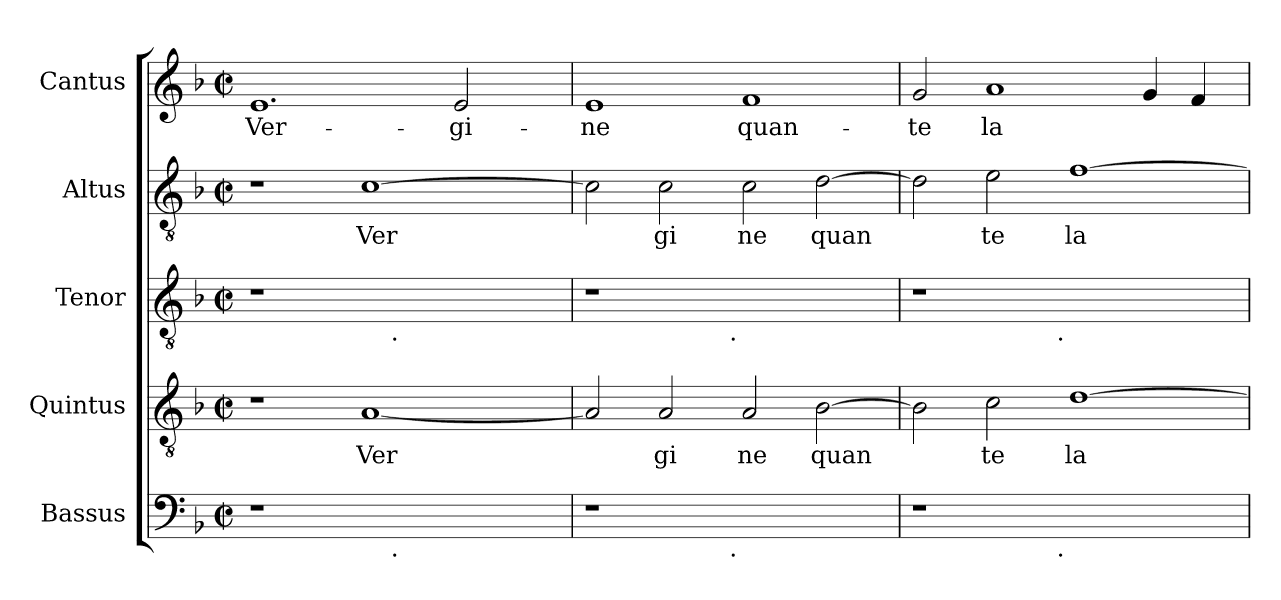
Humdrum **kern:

**kern	**kern	**text	**kern	**kern	**text	**kern	**text
*part5	*part4	*part4	*part3	*part2	*part2	*part1	*part1
*staff5	*staff4	*staff4	*staff3	*staff2	*staff2	*staff1	*staff1
*I"Bassus	*I"Quintus	*	*I"Tenor	*I"Altus	*	*I"Cantus	*
!!LO:PB:g=z
*stria5	*stria5	*	*stria5	*stria5	*	*stria5	*
*clefF4	*clefGv2	*	*clefGv2	*clefGv2	*	*clefG2	*
*k[b-]	*k[b-]	*	*k[b-]	*k[b-]	*	*k[b-]	*
*F:	*F:	*	*F:	*F:	*	*F:	*
*M2/2	*M2/2	*	*M2/2	*M2/2	*	*M2/2	*
*met(c|)	*met(c|)	*	*met(c|)	*met(c|)	*	*met(c|)	*
=1	=1	=1	=1	=1	=1	=1	=1
!	!	!	!	!	!	!	!LO:LY:b:cj
1r	1r	.	1r	1r	.	1.e	Ver-
!	!	!LO:LY:b	!	!	!LO:LY:b	!	!
16..ryy	[<1A	Ver	16..ryy	[>1c	Ver	.	.
!	!	!	!LO:TX:b:t=.	!	!	!	!
!LO:TX:b:t=.	!	!	!	!	!	!	!
2ryy	.	.	2ryy	.	.	.	.
!	!	!	!	!	!	!	!LO:LY:b:cj
.	.	.	.	.	.	2e/	-gi-
4ryy	.	.	4ryy	.	.	.	.
8ryy	.	.	8ryy	.	.	.	.
64ryy	.	.	64ryy	.	.	.	.
=2	=2	=2	=2	=2	=2	=2	=2
!	!	!LO:LY:b	!	!	!LO:LY:b	!	!LO:LY:b:cj
*^	*	*	*^	*	*	*	*
1r	2ryy	2A/]	.	1r	2ryy	2c\]	.	1e	-ne
!	!	!	!LO:LY:b	!	!	!	!LO:LY:b	!	!
.	4...ryy	2A/	gi	.	4...ryy	2c\	gi	.	.
!	!	!	!	!	!LO:TX:b:t=.	!	!	!	!
!	!LO:TX:b:t=.	!	!	!	!	!	!	!	!
.	1ryy	.	.	.	1ryy	.	.	.	.
!	!	!	!LO:LY:b	!	!	!	!LO:LY:b	!	!LO:LY:b:cj
1ryy	.	2A/	ne	1ryy	.	2c\	ne	1f	quan-
!	!	!	!LO:LY:b	!	!	!	!LO:LY:b	!	!
.	.	[>2B-\	quan	.	.	[>2d\	quan	.	.
.	32ryy	.	.	.	32ryy	.	.	.	.
=3	=3	=3	=3	=3	=3	=3	=3	=3	=3
!	!	!	!LO:LY:b	!	!	!	!LO:LY:b	!	!LO:LY:b:cj
1r	2ryy	2B-\]	.	1r	2ryy	2d\]	.	2g/	-te
!	!	!	!LO:LY:b	!	!	!	!LO:LY:b	!	!LO:LY:b:cj
.	4...ryy	2c\	te	.	4...ryy	2e\	te	1a	la-
!	!	!	!	!	!LO:TX:b:t=.	!	!	!	!
!	!LO:TX:b:t=.	!	!	!	!	!	!	!	!
.	1ryy	.	.	.	1ryy	.	.	.	.
!	!	!	!LO:LY:b	!	!	!	!LO:LY:b	!	!
1ryy	.	[>1d	la	1ryy	.	[>1f	la	.	.
!	!	!	!	!	!	!	!	!	!LO:LY:b:cj
.	.	.	.	.	.	.	.	4g/	--
!	!	!	!	!	!	!	!	!	!LO:LY:b:cj
.	.	.	.	.	.	.	.	4f/	--
.	32ryy	.	.	.	32ryy	.	.	.	.
*v	*v	*	*	*v	*v	*	*	*	*
=	=	=	=	=	=	=	=
*-	*-	*-	*-	*-	*-	*-	*-
